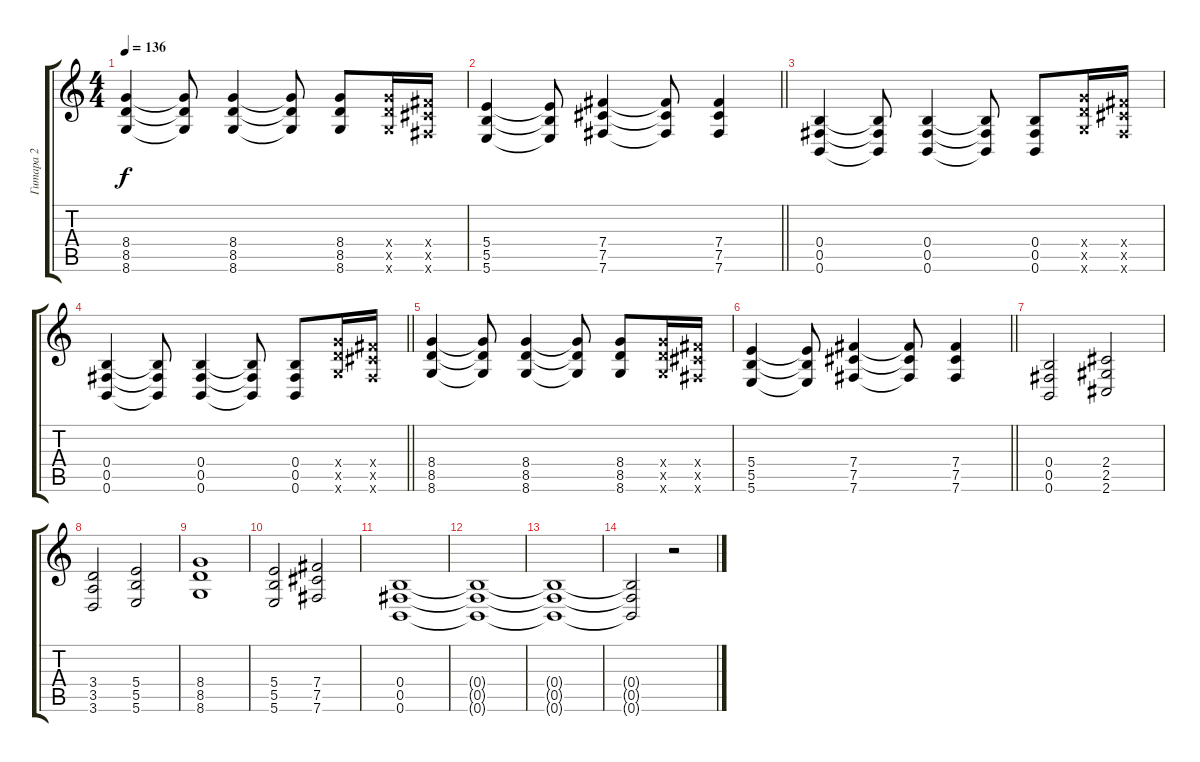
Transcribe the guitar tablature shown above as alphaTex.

\track ("Гитара 2" "Гитара 2") {instrument distortionguitar}
\staff {score tabs}
\tuning (Db4 Ab3 E3 B2 Gb2 B1) {hide}
\ts (4 4)
\tempo 136
\clef g2
\ks c
(8.4 8.5 8.6).4{dy f} (8.4{t} 8.5{t} 8.6{t}).8 (8.4 8.5 8.6).4 (8.4{t} 8.5{t} 8.6{t}).8 (8.4 8.5 8.6).8 (8.4{x} 8.5{x} 8.6{x}).16 (7.4{x} 7.5{x} 7.6{x}).16 |
\barLineRight lightlight
(5.4 5.5 5.6).4 (5.4{t} 5.5{t} 5.6{t}).8 (7.4 7.5 7.6).4 (7.4{t} 7.5{t} 7.6{t}).8 (7.4 7.5 7.6).4 |
(0.4 0.5 0.6).4 (0.4{t} 0.5{t} 0.6{t}).8 (0.4 0.5 0.6).4 (0.4{t} 0.5{t} 0.6{t}).8 (0.4 0.5 0.6).8 (8.4{x} 8.5{x} 8.6{x}).16 (7.4{x} 7.5{x} 7.6{x}).16 |
\barLineRight lightlight
(0.4 0.5 0.6).4 (0.4{t} 0.5{t} 0.6{t}).8 (0.4 0.5 0.6).4 (0.4{t} 0.5{t} 0.6{t}).8 (0.4 0.5 0.6).8 (8.4{x} 8.5{x} 8.6{x}).16 (7.4{x} 7.5{x} 7.6{x}).16 |
(8.4 8.5 8.6).4 (8.4{t} 8.5{t} 8.6{t}).8 (8.4 8.5 8.6).4 (8.4{t} 8.5{t} 8.6{t}).8 (8.4 8.5 8.6).8 (8.4{x} 8.5{x} 8.6{x}).16 (7.4{x} 7.5{x} 7.6{x}).16 |
\barLineRight lightlight
(5.4 5.5 5.6).4 (5.4{t} 5.5{t} 5.6{t}).8 (7.4 7.5 7.6).4 (7.4{t} 7.5{t} 7.6{t}).8 (7.4 7.5 7.6).4 |
(0.4 0.5 0.6).2 (2.4 2.5 2.6).2 |
(3.4 3.5 3.6).2 (5.4 5.5 5.6).2 |
(8.4 8.5 8.6).1 |
(5.4 5.5 5.6).2 (7.4 7.5 7.6).2 |
(0.4 0.5 0.6).1 |
(0.4{t} 0.5{t} 0.6{t}).1 |
(0.4{t} 0.5{t} 0.6{t}).1 |
(0.4{t} 0.5{t} 0.6{t}).2 r.2
